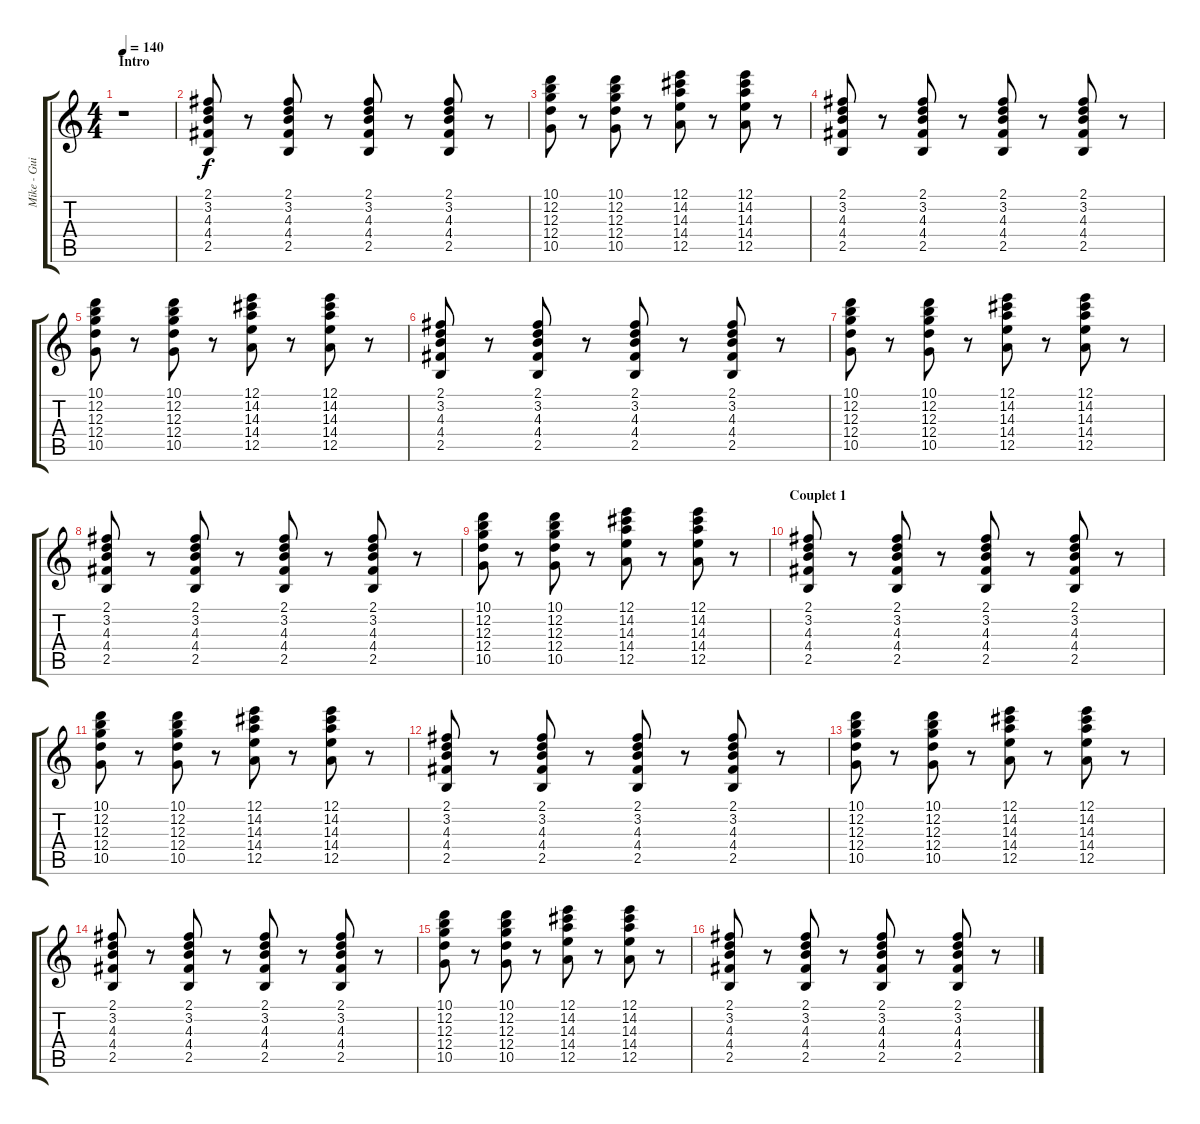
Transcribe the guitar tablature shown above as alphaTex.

\track ("Mike - Guitare" "Mike - Gui") {instrument acousticguitarnylon}
\staff {score tabs}
\tuning (E4 B3 G3 D3 A2 E2) {hide}
\ts (4 4)
\section ("" "Intro")
\tempo 140
\clef g2
\ks c
r.1{dy f instrument acousticguitarnylon} |
(2.1 3.2 4.3 4.4 2.5).8 r.8 (2.1 3.2 4.3 4.4 2.5).8 r.8 (2.1 3.2 4.3 4.4 2.5).8 r.8 (2.1 3.2 4.3 4.4 2.5).8 r.8 |
(10.1 12.2 12.3 12.4 10.5).8 r.8 (10.1 12.2 12.3 12.4 10.5).8 r.8 (12.1 14.2 14.3 14.4 12.5).8 r.8 (12.1 14.2 14.3 14.4 12.5).8 r.8 |
(2.1 3.2 4.3 4.4 2.5).8 r.8 (2.1 3.2 4.3 4.4 2.5).8 r.8 (2.1 3.2 4.3 4.4 2.5).8 r.8 (2.1 3.2 4.3 4.4 2.5).8 r.8 |
(10.1 12.2 12.3 12.4 10.5).8 r.8 (10.1 12.2 12.3 12.4 10.5).8 r.8 (12.1 14.2 14.3 14.4 12.5).8 r.8 (12.1 14.2 14.3 14.4 12.5).8 r.8 |
(2.1 3.2 4.3 4.4 2.5).8 r.8 (2.1 3.2 4.3 4.4 2.5).8 r.8 (2.1 3.2 4.3 4.4 2.5).8 r.8 (2.1 3.2 4.3 4.4 2.5).8 r.8 |
(10.1 12.2 12.3 12.4 10.5).8 r.8 (10.1 12.2 12.3 12.4 10.5).8 r.8 (12.1 14.2 14.3 14.4 12.5).8 r.8 (12.1 14.2 14.3 14.4 12.5).8 r.8 |
(2.1 3.2 4.3 4.4 2.5).8 r.8 (2.1 3.2 4.3 4.4 2.5).8 r.8 (2.1 3.2 4.3 4.4 2.5).8 r.8 (2.1 3.2 4.3 4.4 2.5).8 r.8 |
(10.1 12.2 12.3 12.4 10.5).8 r.8 (10.1 12.2 12.3 12.4 10.5).8 r.8 (12.1 14.2 14.3 14.4 12.5).8 r.8 (12.1 14.2 14.3 14.4 12.5).8 r.8 |
\section ("" "Couplet 1")
(2.1 3.2 4.3 4.4 2.5).8 r.8 (2.1 3.2 4.3 4.4 2.5).8 r.8 (2.1 3.2 4.3 4.4 2.5).8 r.8 (2.1 3.2 4.3 4.4 2.5).8 r.8 |
(10.1 12.2 12.3 12.4 10.5).8 r.8 (10.1 12.2 12.3 12.4 10.5).8 r.8 (12.1 14.2 14.3 14.4 12.5).8 r.8 (12.1 14.2 14.3 14.4 12.5).8 r.8 |
(2.1 3.2 4.3 4.4 2.5).8 r.8 (2.1 3.2 4.3 4.4 2.5).8 r.8 (2.1 3.2 4.3 4.4 2.5).8 r.8 (2.1 3.2 4.3 4.4 2.5).8 r.8 |
(10.1 12.2 12.3 12.4 10.5).8 r.8 (10.1 12.2 12.3 12.4 10.5).8 r.8 (12.1 14.2 14.3 14.4 12.5).8 r.8 (12.1 14.2 14.3 14.4 12.5).8 r.8 |
(2.1 3.2 4.3 4.4 2.5).8 r.8 (2.1 3.2 4.3 4.4 2.5).8 r.8 (2.1 3.2 4.3 4.4 2.5).8 r.8 (2.1 3.2 4.3 4.4 2.5).8 r.8 |
(10.1 12.2 12.3 12.4 10.5).8 r.8 (10.1 12.2 12.3 12.4 10.5).8 r.8 (12.1 14.2 14.3 14.4 12.5).8 r.8 (12.1 14.2 14.3 14.4 12.5).8 r.8 |
(2.1 3.2 4.3 4.4 2.5).8 r.8 (2.1 3.2 4.3 4.4 2.5).8 r.8 (2.1 3.2 4.3 4.4 2.5).8 r.8 (2.1 3.2 4.3 4.4 2.5).8 r.8
